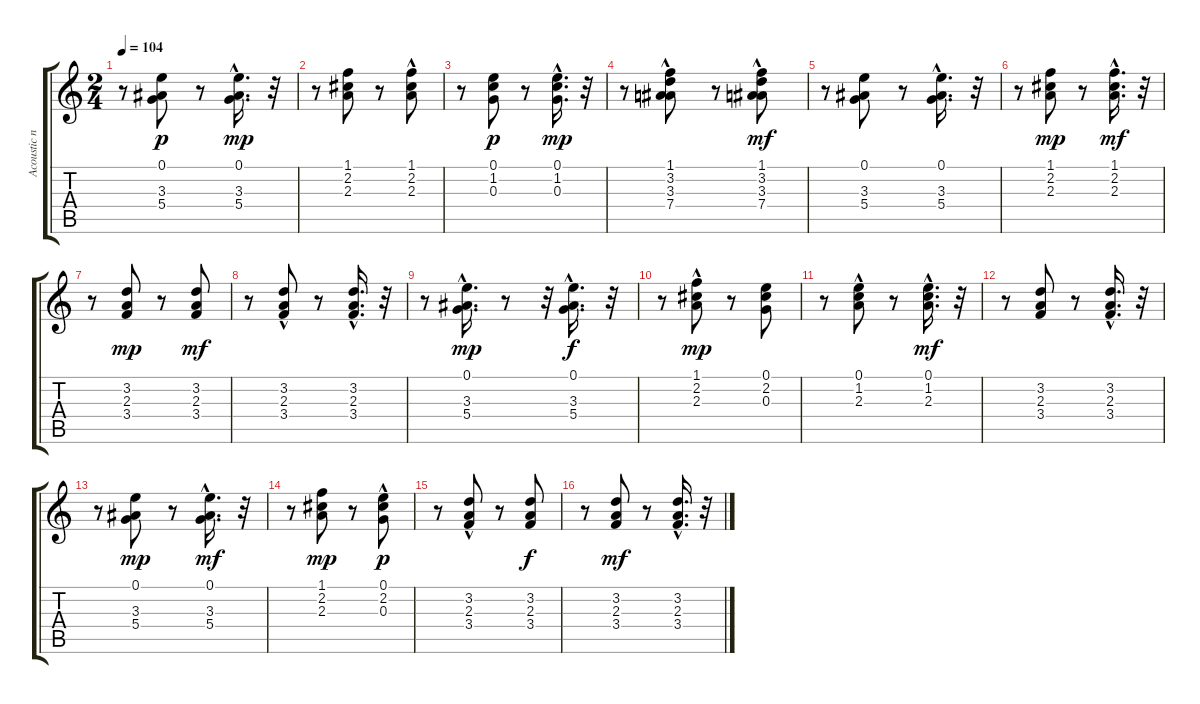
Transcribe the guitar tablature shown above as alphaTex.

\track ("Acoustic nylon" "Acoustic n") {instrument acousticguitarnylon}
\staff {score tabs}
\tuning (E4 B3 G3 D3 A2 E2) {hide}
\ts (2 4)
\tempo 104
\clef g2
\ks c
r.8{dy mf} (0.1 3.3 5.4).8{dy p} r.8 (0.1{hac} 3.3{hac} 5.4{hac}).16{d dy mp} r.32 |
r.8 (1.1 2.2 2.3).8 r.8 (1.1 2.2{hac} 2.3).8 |
r.8 (0.1 1.2 0.3).8{dy p} r.8 (0.1 1.2{hac} 0.3{hac}).16{d dy mp} r.32 |
r.8 (1.1 3.2 3.3{hac} 7.4{hac}).8 r.8 (1.1{hac} 3.2 3.3 7.4{hac}).8{dy mf} |
r.8 (0.1 3.3 5.4).8 r.8 (0.1{hac} 3.3{hac} 5.4{hac}).16{d} r.32 |
r.8 (1.1 2.2 2.3).8{dy mp} r.8 (1.1{hac} 2.2{hac} 2.3{hac}).16{d dy mf} r.32 |
r.8 (3.2 2.3 3.4).8{dy mp} r.8 (3.2 2.3 3.4).8{dy mf} |
r.8 (3.2 2.3{hac} 3.4{hac}).8 r.8 (3.2{hac} 2.3{hac} 3.4{hac}).16{d} r.32 |
r.8 (0.1{hac} 3.3{hac} 5.4{hac}).16{d dy mp} r.8 r.32 (0.1{hac} 3.3 5.4{hac}).16{d dy f} r.32 |
r.8 (1.1{hac} 2.2{hac} 2.3).8{dy mp} r.8 (0.1 2.2 0.3).8 |
r.8 (0.1 1.2 2.3{hac}).8 r.8 (0.1{hac} 1.2{hac} 2.3{hac}).16{d dy mf} r.32 |
r.8 (3.2 2.3 3.4).8 r.8 (3.2{hac} 2.3{hac} 3.4{hac}).16{d} r.32 |
r.8 (0.1 3.3 5.4).8{dy mp} r.8 (0.1{hac} 3.3{hac} 5.4{hac}).16{d dy mf} r.32 |
r.8 (1.1 2.2 2.3).8{dy mp} r.8 (0.1{hac} 2.2{hac} 0.3).8{dy p} |
r.8 (3.2 2.3{hac} 3.4).8 r.8 (3.2 2.3 3.4).8{dy f} |
r.8 (3.2 2.3 3.4).8{dy mf} r.8 (3.2{hac} 2.3{hac} 3.4{hac}).16{d} r.32
